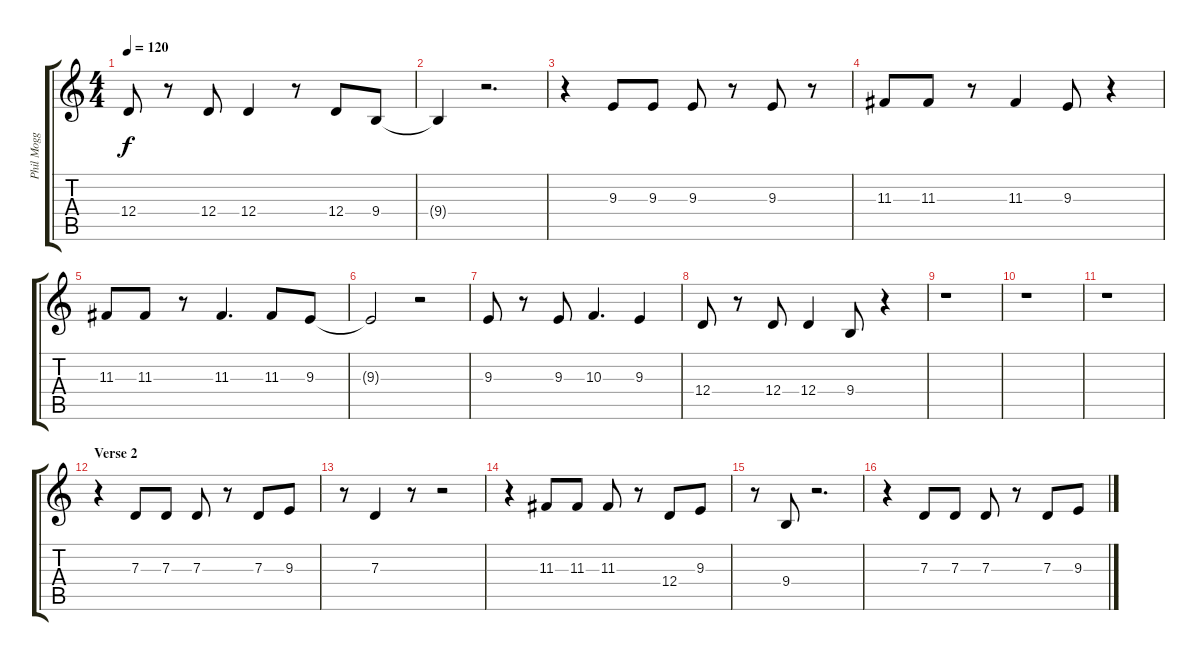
\track ("Phil Mogg" "Phil Mogg") {instrument lead2sawtooth}
\staff {score tabs}
\tuning (E4 B3 G3 D3 A2 E2) {hide}
\ts (4 4)
\tempo 120
\clef g2
\ks c
12.4.8{dy f} r.8 12.4.8 12.4.4 r.8 12.4.8 9.4.8 |
9.4{t}.4 r.2{d} |
r.4 9.3.8 9.3.8 9.3.8 r.8 9.3.8 r.8 |
11.3.8 11.3.8 r.8 11.3.4 9.3.8 r.4 |
11.3.8 11.3.8 r.8 11.3.4{d} 11.3.8 9.3.8 |
9.3{t}.2 r.2 |
9.3.8 r.8 9.3.8 10.3.4{d} 9.3.4 |
12.4.8 r.8 12.4.8 12.4.4 9.4.8 r.4 |
r.1 |
r.1 |
r.1 |
\section ("" "Verse 2")
r.4 7.3.8 7.3.8 7.3.8 r.8 7.3.8 9.3.8 |
r.8 7.3.4 r.8 r.2 |
r.4 11.3.8 11.3.8 11.3.8 r.8 12.4.8 9.3.8 |
r.8 9.4.8 r.2{d} |
r.4 7.3.8 7.3.8 7.3.8 r.8 7.3.8 9.3.8
